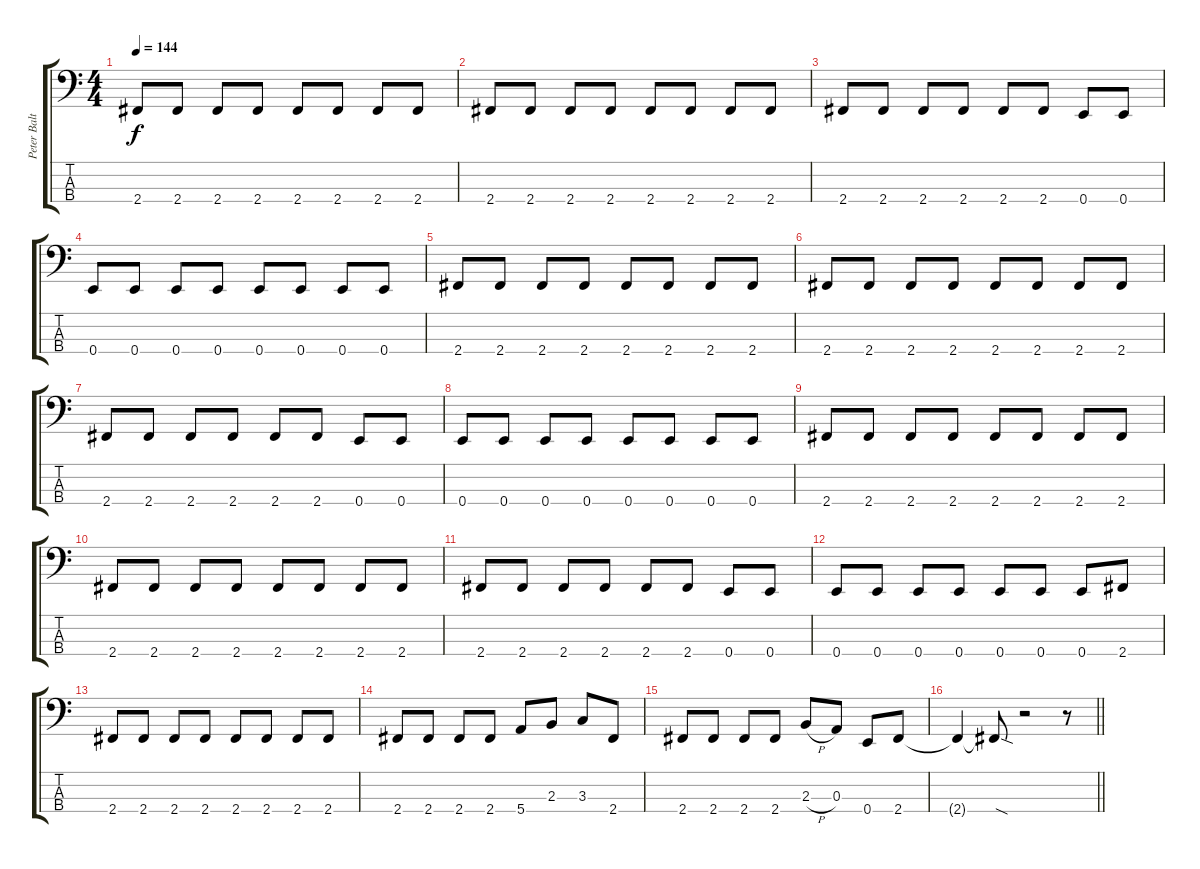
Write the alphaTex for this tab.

\track ("Peter Baltes" "Peter Balt") {instrument electricbassfinger}
\staff {score tabs}
\tuning (G2 D2 A1 E1) {hide}
\ts (4 4)
\tempo 144
\clef f4
\ks c
2.4.8{dy f} 2.4.8 2.4.8 2.4.8 2.4.8 2.4.8 2.4.8 2.4.8 |
2.4.8 2.4.8 2.4.8 2.4.8 2.4.8 2.4.8 2.4.8 2.4.8 |
2.4.8 2.4.8 2.4.8 2.4.8 2.4.8 2.4.8 0.4.8 0.4.8 |
0.4.8 0.4.8 0.4.8 0.4.8 0.4.8 0.4.8 0.4.8 0.4.8 |
2.4.8 2.4.8 2.4.8 2.4.8 2.4.8 2.4.8 2.4.8 2.4.8 |
2.4.8 2.4.8 2.4.8 2.4.8 2.4.8 2.4.8 2.4.8 2.4.8 |
2.4.8 2.4.8 2.4.8 2.4.8 2.4.8 2.4.8 0.4.8 0.4.8 |
0.4.8 0.4.8 0.4.8 0.4.8 0.4.8 0.4.8 0.4.8 0.4.8 |
2.4.8 2.4.8 2.4.8 2.4.8 2.4.8 2.4.8 2.4.8 2.4.8 |
2.4.8 2.4.8 2.4.8 2.4.8 2.4.8 2.4.8 2.4.8 2.4.8 |
2.4.8 2.4.8 2.4.8 2.4.8 2.4.8 2.4.8 0.4.8 0.4.8 |
0.4.8 0.4.8 0.4.8 0.4.8 0.4.8 0.4.8 0.4.8 2.4.8 |
2.4.8 2.4.8 2.4.8 2.4.8 2.4.8 2.4.8 2.4.8 2.4.8 |
2.4.8 2.4.8 2.4.8 2.4.8 5.4.8 2.3.8 3.3.8 2.4.8 |
2.4.8 2.4.8 2.4.8 2.4.8 2.3{h}.8 0.3.8 0.4.8 2.4.8 |
\barLineRight lightlight
2.4{t}.4 2.4{sod t}.8 r.2 r.8
